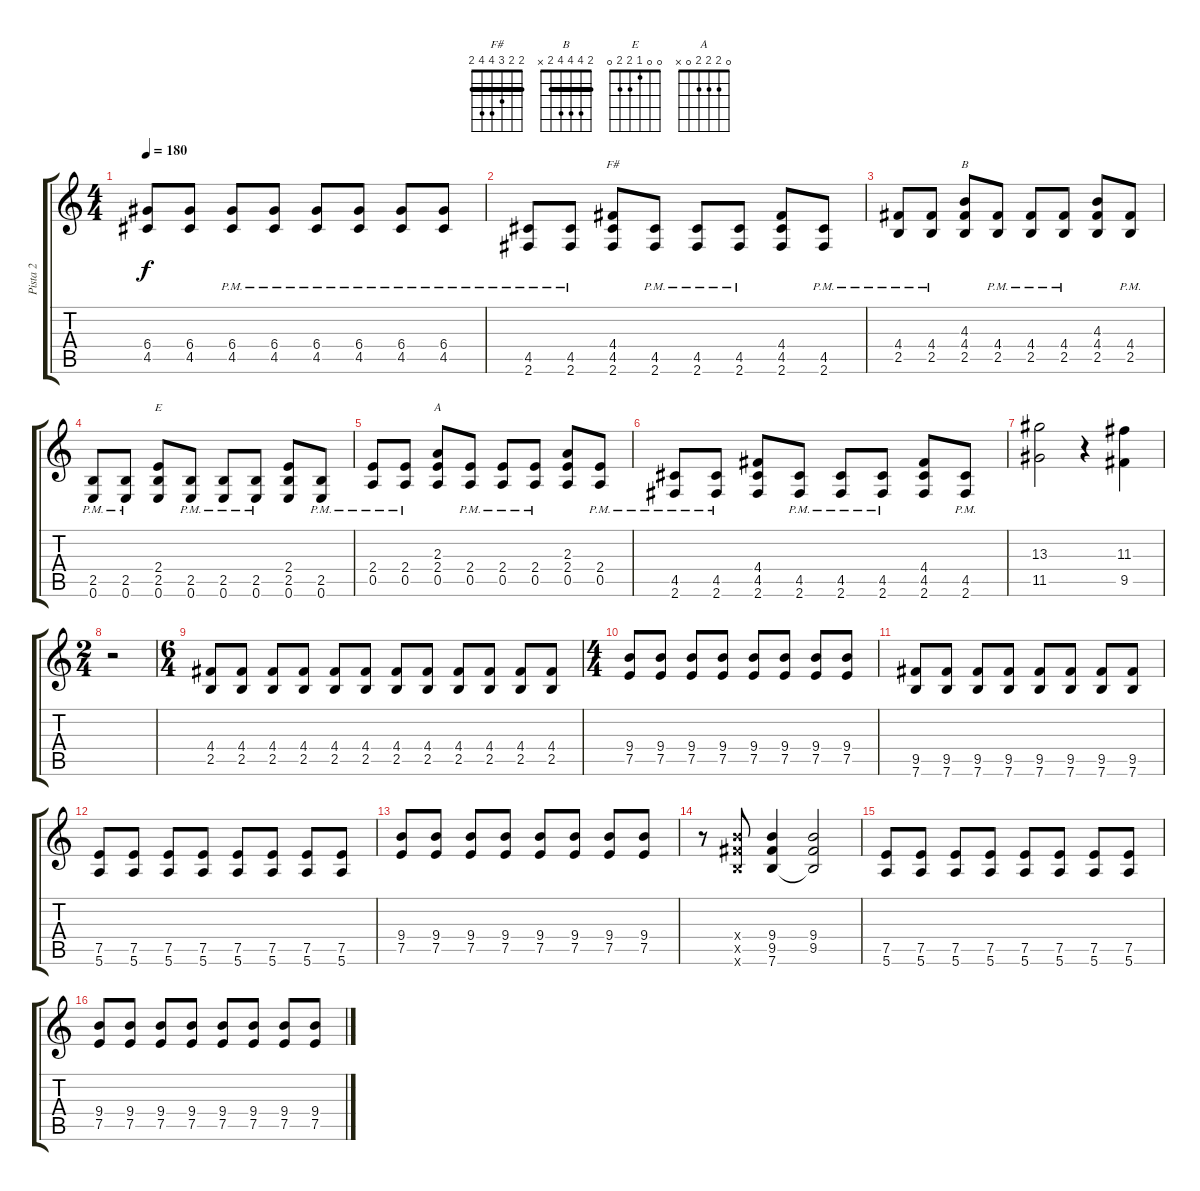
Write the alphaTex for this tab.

\track ("Pista 2" "Pista 2") {instrument overdrivenguitar}
\staff {score tabs}
\tuning (E4 B3 G3 D3 A2 E2) {hide}
\chord ("F#" 2 2 3 4 4 2) {barre 2}
\chord ("B" 2 4 4 4 2 x) {barre 2}
\chord ("E" 0 0 1 2 2 0)
\chord ("A" 0 2 2 2 0 x)
\ts (4 4)
\tempo 180
\clef g2
\ks c
(6.4 4.5).8{dy f} (6.4 4.5).8 (6.4{pm} 4.5{pm}).8 (6.4{pm} 4.5{pm}).8 (6.4{pm} 4.5{pm}).8 (6.4{pm} 4.5{pm}).8 (6.4{pm} 4.5{pm}).8 (6.4{pm} 4.5{pm}).8 |
(4.5{pm} 2.6{pm}).8 (4.5{pm} 2.6{pm}).8 (4.4 4.5 2.6).8{ch "F#"} (4.5{pm} 2.6{pm}).8 (4.5{pm} 2.6{pm}).8 (4.5{pm} 2.6{pm}).8 (4.4 4.5 2.6).8 (4.5{pm} 2.6{pm}).8 |
(4.4{pm} 2.5{pm}).8 (4.4{pm} 2.5{pm}).8 (4.3 4.4 2.5).8{ch "B"} (4.4{pm} 2.5{pm}).8 (4.4{pm} 2.5{pm}).8 (4.4{pm} 2.5{pm}).8 (4.3 4.4 2.5).8 (4.4{pm} 2.5{pm}).8 |
(2.5{pm} 0.6{pm}).8 (2.5{pm} 0.6{pm}).8 (2.4 2.5 0.6).8{ch "E"} (2.5{pm} 0.6{pm}).8 (2.5{pm} 0.6{pm}).8 (2.5{pm} 0.6{pm}).8 (2.4 2.5 0.6).8 (2.5{pm} 0.6{pm}).8 |
(2.4{pm} 0.5{pm}).8 (2.4{pm} 0.5{pm}).8 (2.3 2.4 0.5).8{ch "A"} (2.4{pm} 0.5{pm}).8 (2.4{pm} 0.5{pm}).8 (2.4{pm} 0.5{pm}).8 (2.3 2.4 0.5).8 (2.4{pm} 0.5{pm}).8 |
(4.5{pm} 2.6{pm}).8 (4.5{pm} 2.6{pm}).8 (4.4 4.5 2.6).8 (4.5{pm} 2.6{pm}).8 (4.5{pm} 2.6{pm}).8 (4.5{pm} 2.6{pm}).8 (4.4 4.5 2.6).8 (4.5{pm} 2.6{pm}).8 |
(13.3 11.5).2 r.4 (11.3 9.5).4 |
\ts (2 4)
r.2 |
\ts (6 4)
(4.4 2.5).8{volume 8} (4.4 2.5).8 (4.4 2.5).8{volume 11} (4.4 2.5).8 (4.4 2.5).8{volume 12} (4.4 2.5).8 (4.4 2.5).8 (4.4 2.5).8{volume 14} (4.4 2.5).8{volume 16} (4.4 2.5).8 (4.4 2.5).8 (4.4 2.5).8 |
\ts (4 4)
(9.4 7.5).8 (9.4 7.5).8 (9.4 7.5).8 (9.4 7.5).8 (9.4 7.5).8 (9.4 7.5).8 (9.4 7.5).8 (9.4 7.5).8 |
(9.5 7.6).8 (9.5 7.6).8 (9.5 7.6).8 (9.5 7.6).8 (9.5 7.6).8 (9.5 7.6).8 (9.5 7.6).8 (9.5 7.6).8 |
(7.5 5.6).8 (7.5 5.6).8 (7.5 5.6).8 (7.5 5.6).8 (7.5 5.6).8 (7.5 5.6).8 (7.5 5.6).8 (7.5 5.6).8 |
(9.4 7.5).8{volume 13} (9.4 7.5).8 (9.4 7.5).8 (9.4 7.5).8 (9.4 7.5).8 (9.4 7.5).8 (9.4 7.5).8 (9.4 7.5).8 |
r.8 (9.4{x} 9.5{x} 7.6{x}).8 (9.4 9.5 7.6).4 (9.4 9.5 7.6{t}).2 |
(7.5 5.6).8 (7.5 5.6).8 (7.5 5.6).8 (7.5 5.6).8 (7.5 5.6).8 (7.5 5.6).8 (7.5 5.6).8 (7.5 5.6).8 |
(9.4 7.5).8 (9.4 7.5).8 (9.4 7.5).8 (9.4 7.5).8 (9.4 7.5).8 (9.4 7.5).8 (9.4 7.5).8 (9.4 7.5).8
